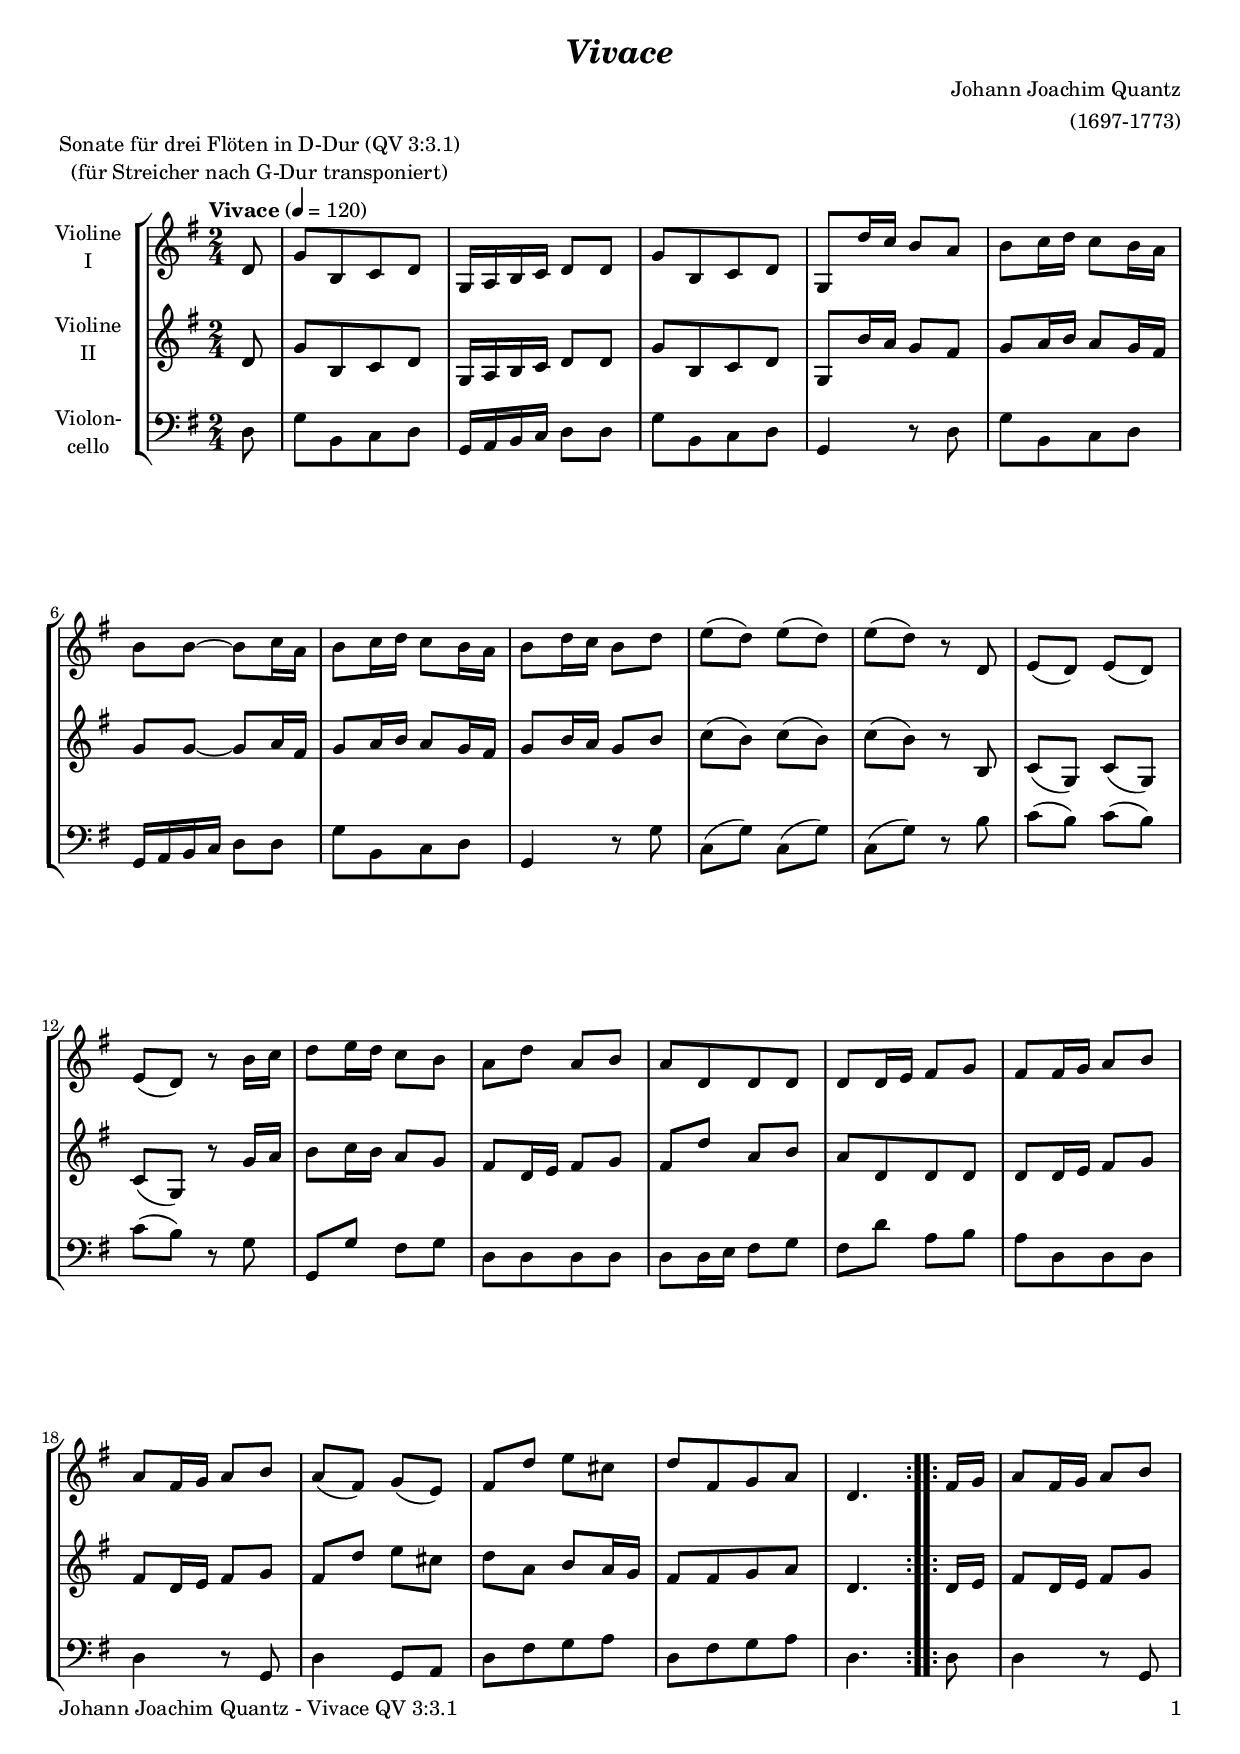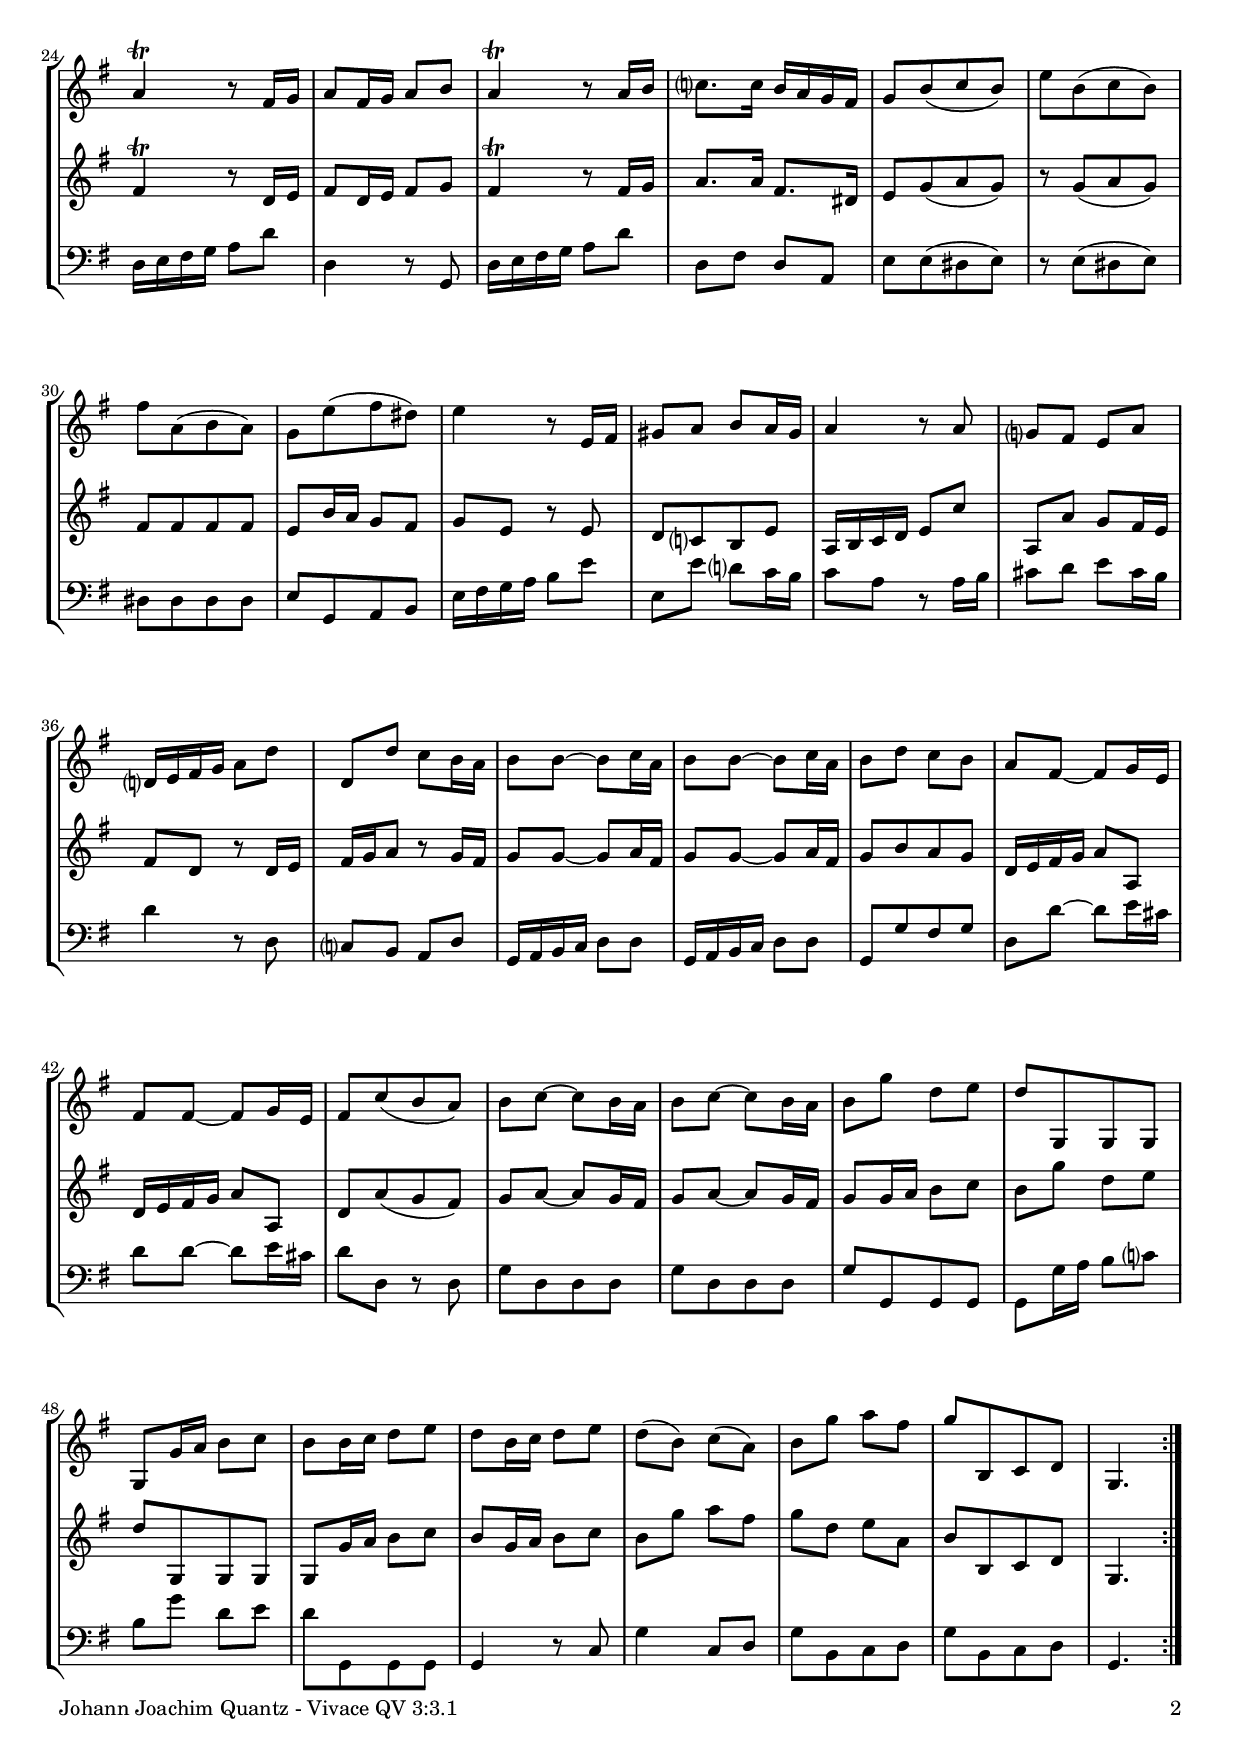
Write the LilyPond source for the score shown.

\version "2.24.1"
\include "deutsch.ly"

#(set-global-staff-size 18)

\header {
  title     = \markup \bold \italic "Vivace"
  composer  = "Johann Joachim Quantz"
  arranger  = "(1697-1773)"
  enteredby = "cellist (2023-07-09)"
  piece     = \markup \center-column {
    "Sonate für drei Flöten in D-Dur (QV 3:3.1)"
    "(für Streicher nach G-Dur transponiert)"
  }
}

voiceconsts = {
 \key g \major
 \time 2/4
 \clef "treble"
 \compressEmptyMeasures
 \numericTimeSignature
  % Set default beaming for all staves
%  \set Timing.beamExceptions = #'()
%  \set Timing.baseMoment     = #(ly:make-moment 1 4)
%  \set Timing.beatStructure  = #'(1 1 1)
 \tempo "Vivace" 4=120
}

mipz = "pizzicato strings"
mivl = "violin"
mivc = "cello"

mdc  = \mark \markup \box \italic "Menuett D.C."
pizz = \markup \italic "pizz."
rit  = \mark \markup \box \italic "rit."
trio = \mark \markup \box \italic "Trio"

va = \relative c' {
  \voiceconsts

  \repeat volta 2 {
    \partial 8 d8
    g[ h, c d]
    g,16 a h c d8 d
    g[ h, c d]
    g, d''16 c h8 a
    h c16 d c8 h16 a
    h8 h~ h c16 a
    h8 c16 d c8 h16 a

    h8 d16 c h8 d
    e( d) e( d)
    e( d) r d,
    e( d) e( d)
    e( d) r h'16 c
    d8 e16 d c8 h
    a d a h
    a[ d, d d]

    d d16 e fis8 g
    fis fis16 g a8 h
    a fis16 g a8 h
    a( fis) g( e)
    fis d' e cis
    d[ fis, g a]
    d,4.
  }

  \repeat volta 2 {
    fis16 g
    a8 fis16 g a8 h

    a4\trill r8 fis16 g
    a8 fis16 g a8 h
    a4\trill r8 a16 h
    c?8. c16 h a g fis
    g8[ h( c h)]
    e[ h( c h)]
    fis'[ a,( h a)]
    g[ e'( fis dis)]
    e4 r8 e,16 fis

    gis8 a h a16 gis
    a4 r8 a
    g? fis e a
    d,?16 e fis g a8 d
    d, d' c h16 a
    h8 h~ h c16 a
    h8 h~ h c16 a
    h8 d c h

    a fis~ fis g16 e
    fis8 fis~ fis g16 e
    fis8[ c'( h a)]
    h c~ c h16 a
    h8 c~ c h16 a
    h8 g' d e
    d[ g,, g g]
    g g'16 a h8 c

    h h16 c d8 e
    d h16 c d8 e
    d( h) c( a)
    h g' a fis
    g[ h,, c d]
    g,4.
  }
}  

vb = \relative c' {
  \voiceconsts

  \repeat volta 2 {
    \partial 8 d8
    g[ h, c d]
    g,16 a h c d8 d
    g[ h, c d]
    g, h'16 a g8 fis
    g a16 h a8 g16 fis
    g8 g~ g a16 fis
    g8 a16 h a8 g16 fis

    g8 h16 a g8 h
    c( h) c( h)
    c( h) r h,
    c( g) c( g)
    c( g) r g'16 a
    h8 c16 h a8 g
    fis d16 e fis8 g
    fis d' a h

    a[ d, d d]
    d d16 e fis8 g
    fis d16 e fis8 g
    fis d' e cis
    d a h a16 g
    fis8[ fis g a]
    d,4.
  }

  \repeat volta 2 {
    d16 e
    fis8 d16 e fis8 g

    fis4\trill r8 d16 e
    fis8 d16 e fis8 g
    fis4\trill r8 fis16 g
    a8. a16 fis8. dis16
    e8[ g( a g)]
    r g[( a g)]
    fis[ fis fis fis]
    e h'16 a g8 fis
    g e r e

    d[ c? h e]
    a,16 h c d e8 c'
    a, a' g fis16 e
    fis8 d r d16 e
    fis g a8 r g16 fis
    g8 g~ g a16 fis
    g8 g~ g a16 fis
    g8[ h a g]

    d16 e fis g a8 a,
    d16 e fis g a8 a,
    d[ a'( g fis)]
    g a~ a g16 fis
    g8 a~ a g16 fis
    g8 g16 a h8 c
    h g' d e
    d[ g,, g g]

    g g'16 a h8 c
    h g16 a h8 c
    h g' a fis
    g d e a,
    h[ h, c d]
    g,4.
  }
}  

vc = \relative c {
  \voiceconsts
  \clef "bass"
  
  \repeat volta 2 {
    \partial 8 d8
    g[ h, c d]
    g,16 a h c d8 d
    g[ h, c d]
    g,4 r8 d'
    g[ h, c d]
    g,16 a h c d8 d
    g[ h, c d]
    g,4 r8 g'

    c,( g') c,( g')
    c,( g') r h
    c( h) c( h)
    c( h) r g
    g, g' fis g
    d[ d d d]
    d d16 e fis8 g
    fis d' a h
    a[ d, d d]

    d4 r8 g,
    d'4 g,8 a
    d[ fis g a]
    d,[ fis g a]
    d,4.
  }

  \repeat volta 2 {
    d8
    d4 r8 g,
    d'16 e fis g a8 d
    d,4 r8 g,
    d'16 e fis g a8 d

    d, fis d a
    e'[ e( dis e)]
    r e[( dis e)]
    dis[ dis dis dis]
    e[ g, a h]
    e16 fis g a h8 e
    e, e' d? c16 h
    c8 a r a16 h

    cis8 d e cis16 h
    d4 r8 d,
    c? h a d
    g,16 a h c d8 d
    g,16 a h c d8 d
    g,[ g' fis g]
    d d'~ d e16 cis
    d8 d~ d e16 cis

    d8 d, r d
    g[ d d d]
    g[ d d d]
    g[ g, g g]
    g g'16 a h8 c?
    h g' d e
    d[ g,, g g]
    g4 r8 c
    g'4 c,8 d

    g[ h, c d]
    g[ h, c d]
    g,4.
  }
}  


music = \new StaffGroup <<
      \new Staff {
        \set Staff.midiInstrument = \mivl
        \set Staff.instrumentName = \markup \center-column { "Violine" "I" }
        \transpose g g { \va }
      }

      \new Staff {
        \set Staff.midiInstrument = \mivl
        \set Staff.instrumentName = \markup \center-column { "Violine" "II" }
        \transpose g g { \vb }
      }

      \new Staff {
        \set Staff.midiInstrument = \mivc
        \set Staff.instrumentName = \markup \center-column { "Violon-" "cello" }
        \transpose g g { \vc }
      }      
>>

\book {
   \paper {
    print-page-number = ##t
    print-first-page-number = ##t
    ragged-last-bottom = ##f
    oddHeaderMarkup = \markup \null
    evenHeaderMarkup = \markup \null
    oddFooterMarkup = \markup {
      \fill-line {
        \if \should-print-page-number
        "Johann Joachim Quantz - Vivace QV 3:3.1" \fromproperty #'page:page-number-string
      }
    }
    evenFooterMarkup = \oddFooterMarkup
  } \score {
    \music
    \layout {}
  }

  \score {
    \unfoldRepeats \music

    \midi {
      \context {
        \Score
      }
    }
  }
}
